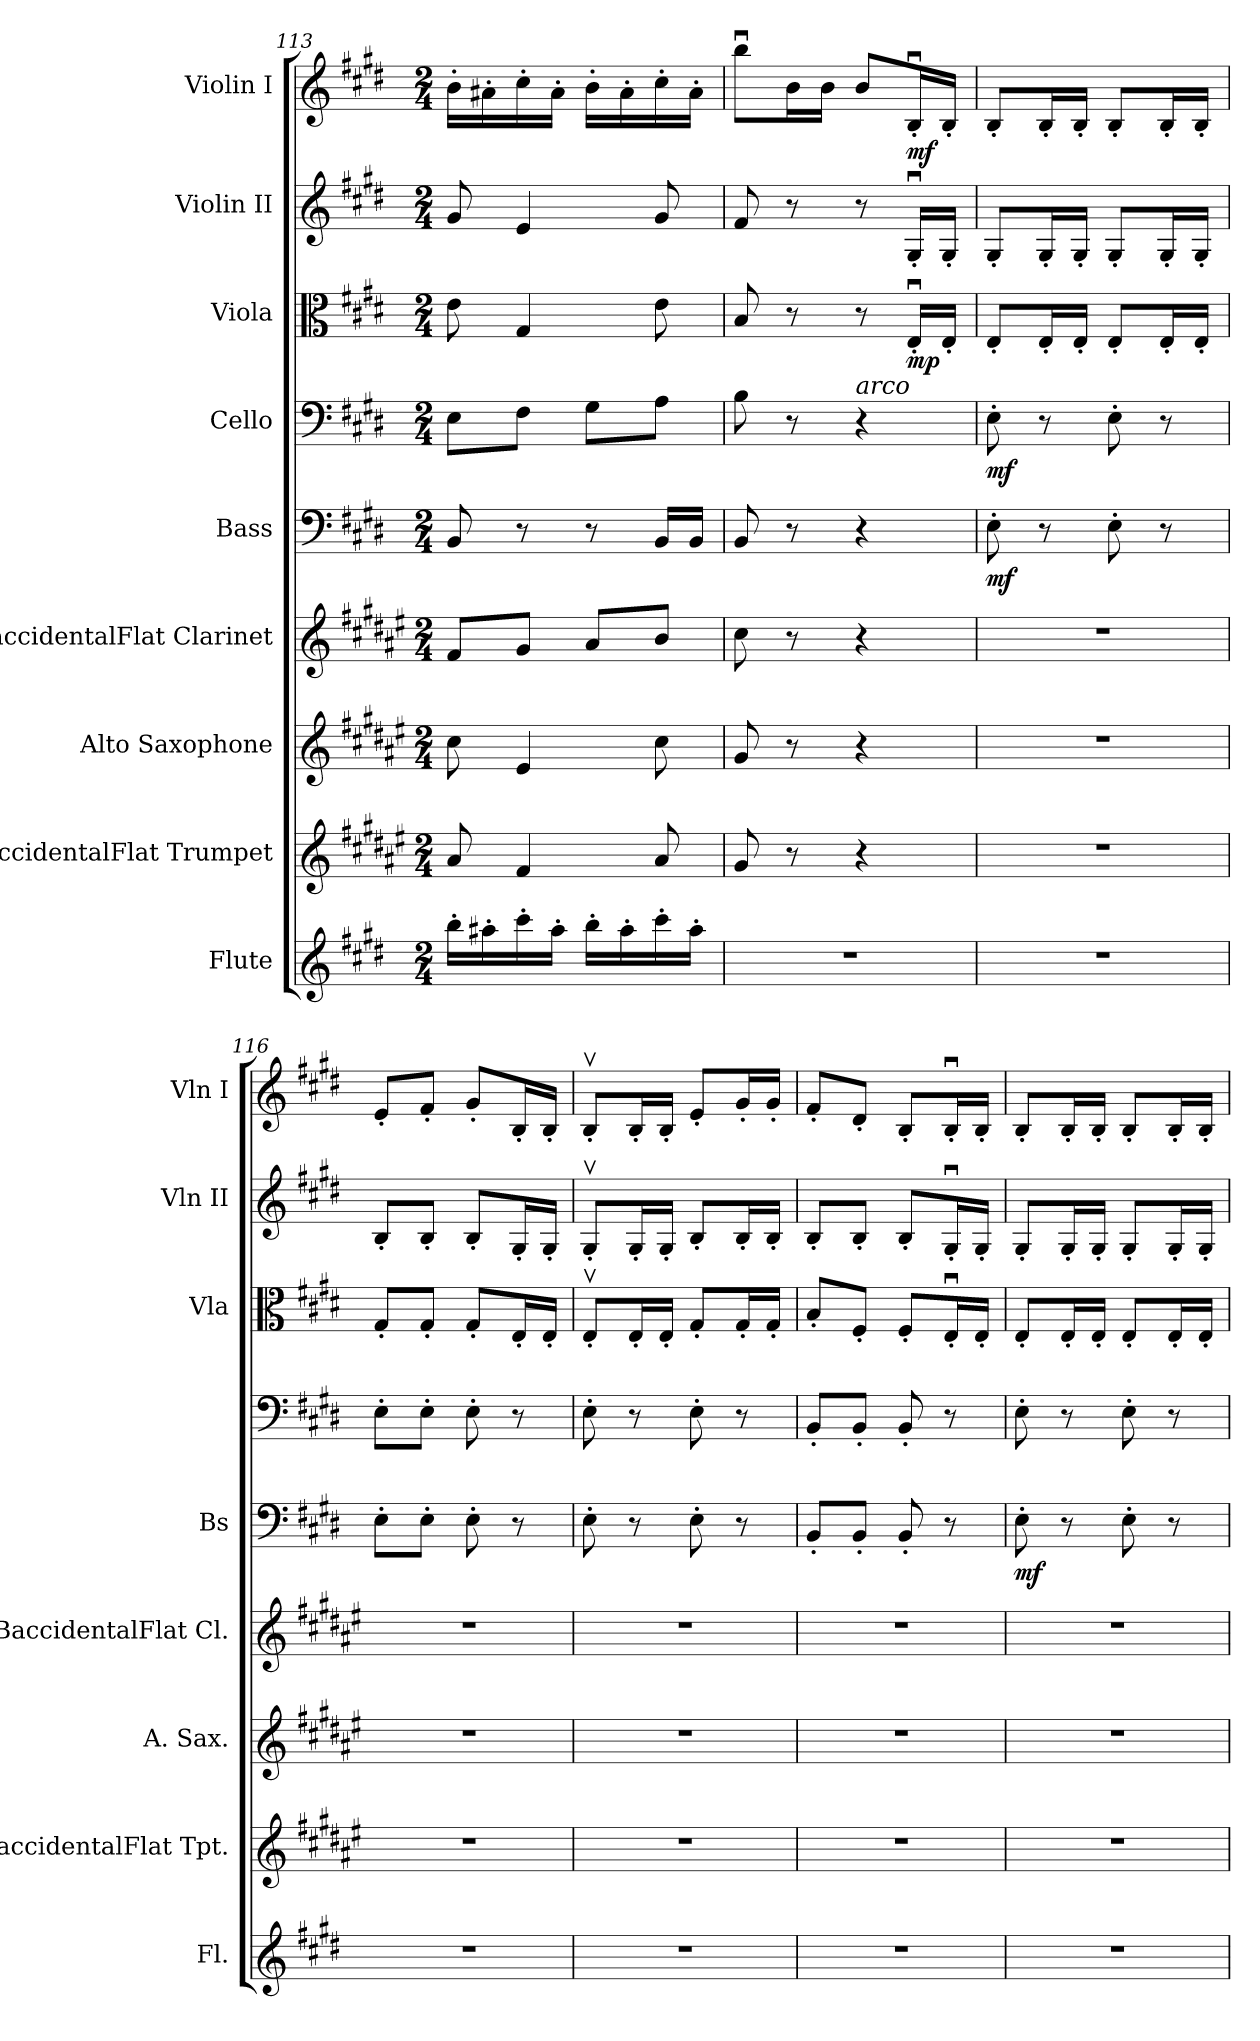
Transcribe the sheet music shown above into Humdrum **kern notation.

**kern	**kern	**kern	**kern	**kern	**dynam	**kern	**dynam	**kern	**dynam	**kern	**kern	**dynam
*part9	*part8	*part7	*part6	*part5	*part5	*part4	*part4	*part3	*part3	*part2	*part1	*part1
*staff9	*staff8	*staff7	*staff6	*staff5	*staff5	*staff4	*staff4	*staff3	*staff3	*staff2	*staff1	*staff1
*I"Flute	*I"BaccidentalFlat Trumpet	*I"Alto Saxophone	*I"BaccidentalFlat Clarinet	*I"Bass	*	*I"Cello	*	*I"Viola	*	*I"Violin II	*I"Violin I	*
*I'Fl.	*I'BaccidentalFlat Tpt.	*I'A. Sax.	*I'BaccidentalFlat Cl.	*I'Bs	*	*	*	*I'Vla	*	*I'Vln II	*I'Vln I	*
*clefG2	*clefG2	*clefG2	*clefG2	*clefF4	*	*clefF4	*	*clefC3	*	*clefG2	*clefG2	*
*	*ITrd1c2	*ITrd5c9	*ITrd1c2	*	*	*	*	*	*	*	*	*
*k[f#c#g#d#]	*k[f#c#g#d#]	*k[f#c#g#]	*k[f#c#g#d#]	*k[f#c#g#d#]	*	*k[f#c#g#d#]	*	*k[f#c#g#d#]	*	*k[f#c#g#d#]	*k[f#c#g#d#]	*
*M2/4	*M2/4	*M2/4	*M2/4	*M2/4	*	*M2/4	*	*M2/4	*	*M2/4	*M2/4	*
=113	=113	=113	=113	=113	=113	=113	=113	=113	=113	=113	=113	=113
16bb'\LL	8g#/	8e\	8e/L	8BB/	.	8E\L	.	8e\	.	8g#/	16b'\LL	.
16aa#X'\	.	.	.	.	.	.	.	.	.	.	16a#X'\	.
16ccc#'\	4e/	4G#/	8f#/J	8r	.	8F#\J	.	4G#/	.	4e/	16cc#'\	.
16aa#'\JJ	.	.	.	.	.	.	.	.	.	.	16a#'\JJ	.
16bb'\LL	.	.	8g#/L	8r	.	8G#\L	.	.	.	.	16b'\LL	.
16aa#'\	.	.	.	.	.	.	.	.	.	.	16a#'\	.
16ccc#'\	8g#/	8e\	8a/J	16BB/LL	.	8A\J	.	8e\	.	8g#/	16cc#'\	.
16aa#'\JJ	.	.	.	16BB/JJ	.	.	.	.	.	.	16a#'\JJ	.
=114	=114	=114	=114	=114	=114	=114	=114	=114	=114	=114	=114	=114
2r	8f#/	8B/	8b\	8BB/	.	8B\	.	8B/	.	8f#/	8bbu\L	.
.	8r	8r	8r	8r	.	8r	.	8r	.	8r	16b\L	.
.	.	.	.	.	.	.	.	.	.	.	16b\JJ	.
!	!	!	!	!	!	!LO:TX:a:i:t=arco	!	!	!	!	!	!
.	4r	4r	4r	4r	.	4r	.	8r	.	8r	8b/L	.
!	!	!	!	!	!	!	!	!	!LO:DY:b	!	!	!LO:DY:b
.	.	.	.	.	.	.	.	16Eu'/LL	mp	16G#u'/LL	16Bu'/L	mf
.	.	.	.	.	.	.	.	16E'/JJ	.	16G#'/JJ	16B'/JJ	.
=115	=115	=115	=115	=115	=115	=115	=115	=115	=115	=115	=115	=115
!	!	!	!	!	!LO:DY:b	!	!LO:DY:b	!	!	!	!	!
2r	2r	2r	2r	8E'\	mf	8E'\	mf	8E'/L	.	8G#'/L	8B'/L	.
.	.	.	.	8r	.	8r	.	16E'/L	.	16G#'/L	16B'/L	.
.	.	.	.	.	.	.	.	16E'/JJ	.	16G#'/JJ	16B'/JJ	.
.	.	.	.	8E'\	.	8E'\	.	8E'/L	.	8G#'/L	8B'/L	.
.	.	.	.	8r	.	8r	.	16E'/L	.	16G#'/L	16B'/L	.
.	.	.	.	.	.	.	.	16E'/JJ	.	16G#'/JJ	16B'/JJ	.
=116	=116	=116	=116	=116	=116	=116	=116	=116	=116	=116	=116	=116
2r	2r	2r	2r	8E'\L	.	8E'\L	.	8G#'/L	.	8B'/L	8e'/L	.
.	.	.	.	8E'\J	.	8E'\J	.	8G#'/J	.	8B'/J	8f#'/J	.
.	.	.	.	8E'\	.	8E'\	.	8G#'/L	.	8B'/L	8g#'/L	.
.	.	.	.	8r	.	8r	.	16E'/L	.	16G#'/L	16B'/L	.
.	.	.	.	.	.	.	.	16E'/JJ	.	16G#'/JJ	16B'/JJ	.
=117	=117	=117	=117	=117	=117	=117	=117	=117	=117	=117	=117	=117
2r	2r	2r	2r	8E'\	.	8E'\	.	8Ev'/L	.	8G#v'/L	8Bv'/L	.
.	.	.	.	8r	.	8r	.	16E'/L	.	16G#'/L	16B'/L	.
.	.	.	.	.	.	.	.	16E'/JJ	.	16G#'/JJ	16B'/JJ	.
.	.	.	.	8E'\	.	8E'\	.	8G#'/L	.	8B'/L	8e'/L	.
.	.	.	.	8r	.	8r	.	16G#'/L	.	16B'/L	16g#'/L	.
.	.	.	.	.	.	.	.	16G#'/JJ	.	16B'/JJ	16g#'/JJ	.
!!LO:PB:g=z
=118	=118	=118	=118	=118	=118	=118	=118	=118	=118	=118	=118	=118
2r	2r	2r	2r	8BB'/L	.	8BB'/L	.	8B'/L	.	8B'/L	8f#'/L	.
.	.	.	.	8BB'/J	.	8BB'/J	.	8F#'/J	.	8B'/J	8d#'/J	.
.	.	.	.	8BB'/	.	8BB'/	.	8F#'/L	.	8B'/L	8B'/L	.
.	.	.	.	8r	.	8r	.	16Eu'/L	.	16G#u'/L	16Bu'/L	.
.	.	.	.	.	.	.	.	16E'/JJ	.	16G#'/JJ	16B'/JJ	.
=119	=119	=119	=119	=119	=119	=119	=119	=119	=119	=119	=119	=119
!	!	!	!	!	!LO:DY:b	!	!	!	!	!	!	!
2r	2r	2r	2r	8E'\	mf	8E'\	.	8E'/L	.	8G#'/L	8B'/L	.
.	.	.	.	8r	.	8r	.	16E'/L	.	16G#'/L	16B'/L	.
.	.	.	.	.	.	.	.	16E'/JJ	.	16G#'/JJ	16B'/JJ	.
.	.	.	.	8E'\	.	8E'\	.	8E'/L	.	8G#'/L	8B'/L	.
.	.	.	.	8r	.	8r	.	16E'/L	.	16G#'/L	16B'/L	.
.	.	.	.	.	.	.	.	16E'/JJ	.	16G#'/JJ	16B'/JJ	.
=	=	=	=	=	=	=	=	=	=	=	=	=
*-	*-	*-	*-	*-	*-	*-	*-	*-	*-	*-	*-	*-
